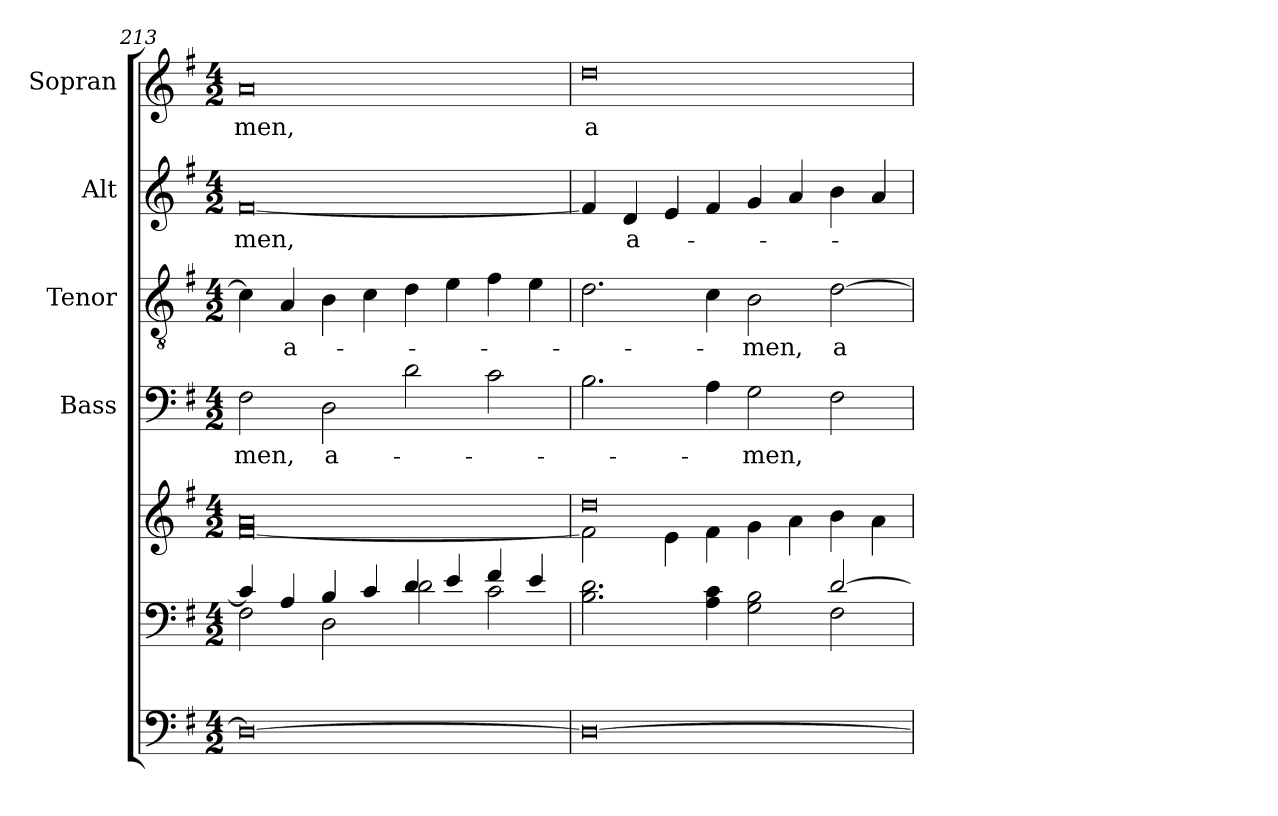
**kern	**kern	**kern	**kern	**text	**kern	**text	**kern	**text	**kern	**text
*part6	*part5	*part5	*part4	*part4	*part3	*part3	*part2	*part2	*part1	*part1
*staff7	*staff6	*staff5	*staff4	*staff4	*staff3	*staff3	*staff2	*staff2	*staff1	*staff1
*	*	*	*I"Bass	*	*I"Tenor	*	*I"Alt	*	*I"Sopran	*
*	*	*	*I'B.	*	*I'T.	*	*I'A.	*	*I'S.	*
*clefF4	*clefF4	*clefG2	*clefF4	*	*clefGv2	*	*clefG2	*	*clefG2	*
*k[f#]	*k[f#]	*k[f#]	*k[f#]	*	*k[f#]	*	*k[f#]	*	*k[f#]	*
*G:	*G:	*G:	*G:	*	*G:	*	*G:	*	*G:	*
*M4/2	*M4/2	*M4/2	*M4/2	*	*M4/2	*	*M4/2	*	*M4/2	*
=213	=213	=213	=213	=213	=213	=213	=213	=213	=213	=213
*	*^	*^	*	*	*	*	*	*	*	*
!	!	!	!	!	!	!LO:LY:b	!	!	!	!LO:LY:b	!	!LO:LY:b
0D_	4c/]	2F#\	0a	[<0f#	2F#\	-men,	4c\]	.	[0f#	-men,	0a	-men,
!	!	!	!	!	!	!	!	!LO:LY:b	!	!	!	!
.	4A/	.	.	.	.	.	4A/	a-	.	.	.	.
!	!	!	!	!	!	!LO:LY:b	!	!	!	!	!	!
.	4B/	2D\	.	.	2D\	a-	4B\	.	.	.	.	.
.	4c/	.	.	.	.	.	4c\	.	.	.	.	.
.	4d/	2d\	.	.	2d\	.	4d\	.	.	.	.	.
.	4e/	.	.	.	.	.	4e\	.	.	.	.	.
.	4f#/	2c\	.	.	2c\	.	4f#\	.	.	.	.	.
.	4e/	.	.	.	.	.	4e\	.	.	.	.	.
=214	=214	=214	=214	=214	=214	=214	=214	=214	=214	=214	=214	=214
!	!	!	!	!	!	!	!	!	!	!	!	!LO:LY:b
0D_	1.ryy	2.B\ 2.d\	0dd	2f#\]	2.B\	.	2.d\	.	4f#/]	.	0dd	a-
!	!	!	!	!	!	!	!	!	!	!LO:LY:b	!	!
.	.	.	.	.	.	.	.	.	4d/	a-	.	.
.	.	.	.	4e\	.	.	.	.	4e/	.	.	.
.	.	4A\ 4c\	.	4f#\	4A\	.	4c\	.	4f#/	.	.	.
!	!	!	!	!	!	!LO:LY:b	!	!LO:LY:b	!	!	!	!
.	.	2G\ 2B\	.	4g\	2G\	-men,	2B\	-men,	4g/	.	.	.
.	.	.	.	4a\	.	.	.	.	4a/	.	.	.
!	!	!	!	!	!	!	!	!LO:LY:b	!	!	!	!
.	[>2d/	2F#\	.	4b\	2F#\	.	[2d\	a-	4b\	.	.	.
.	.	.	.	4a\	.	.	.	.	4a/	.	.	.
*	*v	*v	*	*	*	*	*	*	*	*	*	*
*	*	*v	*v	*	*	*	*	*	*	*	*
=	=	=	=	=	=	=	=	=	=	=
*-	*-	*-	*-	*-	*-	*-	*-	*-	*-	*-
